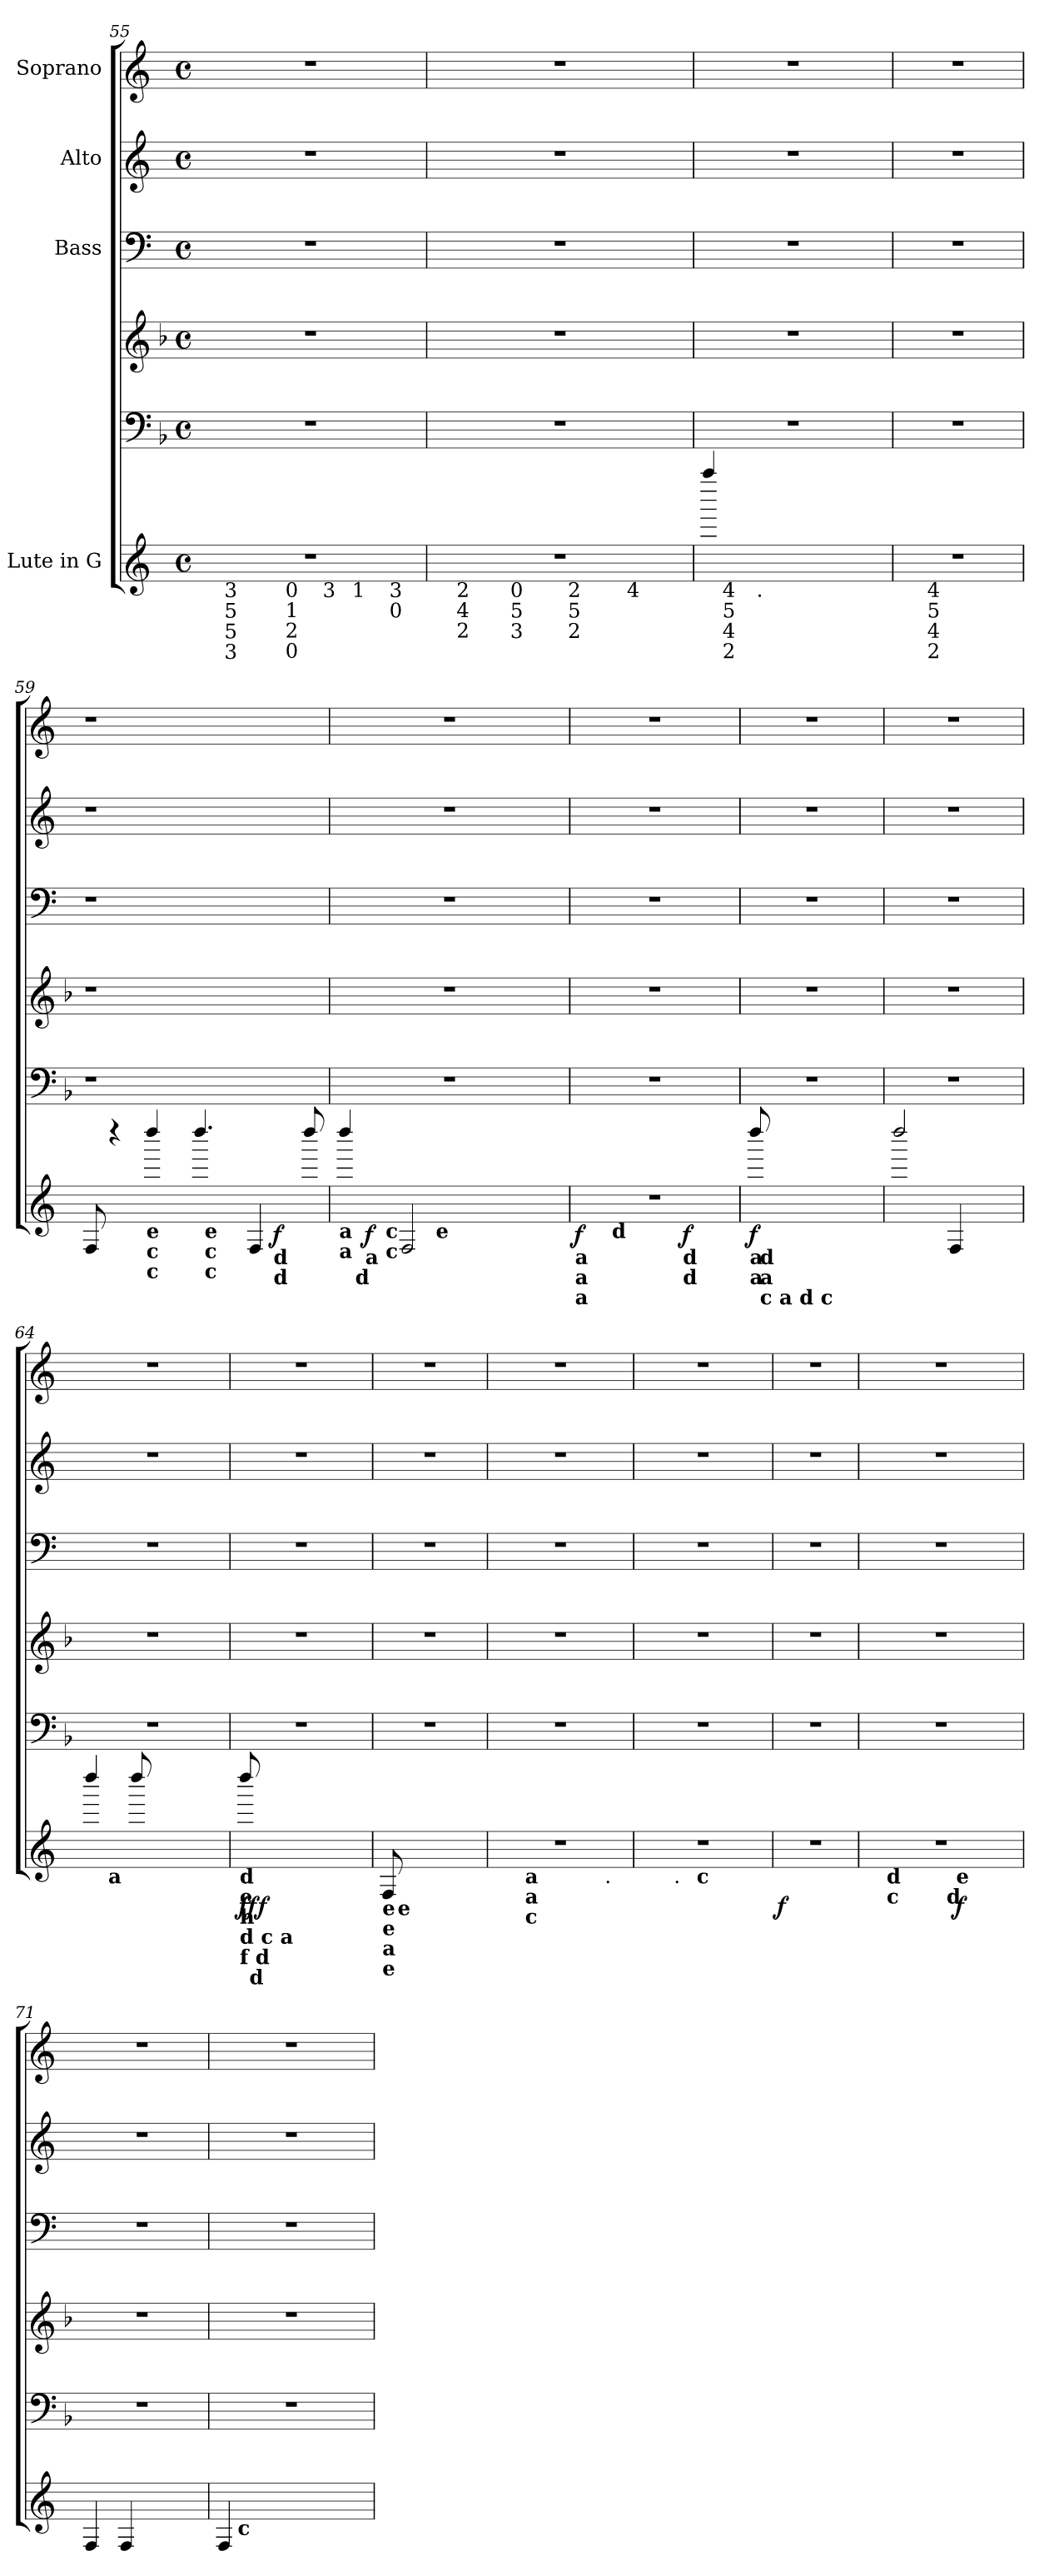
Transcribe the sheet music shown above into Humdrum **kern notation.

**kern	**dynam	**kern	**kern	**kern	**kern	**kern
*part6	*part6	*part5	*part4	*part3	*part2	*part1
*staff6	*staff6	*staff5	*staff4	*staff3	*staff2	*staff1
*I"Lute in G	*	*	*	*I"Bass	*I"Alto	*I"Soprano
*clefG2	*	*clefF4	*clefG2	*clefF4	*clefG2	*clefG2
*ITrd7c12	*	*	*	*	*	*
*k[]	*	*k[b-]	*k[b-]	*k[]	*k[]	*k[]
*C:	*	*F:	*F:	*C:	*C:	*C:
*M4/4	*	*M4/4	*M4/4	*M4/4	*M4/4	*M4/4
*met(c)	*	*met(c)	*met(c)	*met(c)	*met(c)	*met(c)
=55	=55	=55	=55	=55	=55	=55
*^	*	*	*	*	*	*
*	*^	*	*	*	*	*	*
*	*	*^	*	*	*	*	*	*
*	*	*	*^	*	*	*	*	*	*
*	*	*	*	*^	*	*	*	*	*	*
1r	16.ryy	2ryy	2ryy	2.ryy	2..ryy	.	1r	1r	1r	1r	1r
!	!LO:TX:b:t=3	!	!	!	!	!	!	!	!	!	!
!	!LO:TX:b:t=5	!	!	!	!	!	!	!	!	!	!
!	!LO:TX:b:t=5	!	!	!	!	!	!	!	!	!	!
!	!LO:TX:b:t=3	!	!	!	!	!	!	!	!	!	!
.	2ryy	.	.	.	.	.	.	.	.	.	.
!	!	!LO:TX:b:t=0	!	!	!	!	!	!	!	!	!
!	!	!LO:TX:b:t=1	!	!	!	!	!	!	!	!	!
!	!	!LO:TX:b:t=2	!	!	!	!	!	!	!	!	!
!	!	!LO:TX:b:t=0	!	!	!	!	!	!	!	!	!
.	.	2ryy	8ryy	.	.	.	.	.	.	.	.
.	4ryy	.	.	.	.	.	.	.	.	.	.
!	!	!	!LO:TX:b:t=3	!	!	!	!	!	!	!	!
.	.	.	4.ryy	.	.	.	.	.	.	.	.
!	!	!	!	!LO:TX:b:t=1	!	!	!	!	!	!	!
.	.	.	.	4ryy	.	.	.	.	.	.	.
.	8ryy	.	.	.	.	.	.	.	.	.	.
!	!	!	!	!	!LO:TX:b:t=3	!	!	!	!	!	!
!	!	!	!	!	!LO:TX:b:t=0	!	!	!	!	!	!
.	.	.	.	.	8ryy	.	.	.	.	.	.
.	32ryy	.	.	.	.	.	.	.	.	.	.
*	*	*	*	*v	*v	*	*	*	*	*	*
=56	=56	=56	=56	=56	=56	=56	=56	=56	=56	=56
1r	16.ryy	4ryy	2ryy	2ryy	.	1r	1r	1r	1r	1r
!	!LO:TX:b:t=2	!	!	!	!	!	!	!	!	!
!	!LO:TX:b:t=4	!	!	!	!	!	!	!	!	!
!	!LO:TX:b:t=2	!	!	!	!	!	!	!	!	!
.	2ryy	.	.	.	.	.	.	.	.	.
.	.	16ryy	.	.	.	.	.	.	.	.
!	!	!LO:TX:b:t=0	!	!	!	!	!	!	!	!
!	!	!LO:TX:b:t=5	!	!	!	!	!	!	!	!
!	!	!LO:TX:b:t=3	!	!	!	!	!	!	!	!
.	.	2ryy	.	.	.	.	.	.	.	.
.	.	.	16ryy	4ryy	.	.	.	.	.	.
!	!	!	!LO:TX:b:t=2	!	!	!	!	!	!	!
!	!	!	!LO:TX:b:t=5	!	!	!	!	!	!	!
!	!	!	!LO:TX:b:t=2	!	!	!	!	!	!	!
.	.	.	4..ryy	.	.	.	.	.	.	.
.	4ryy	.	.	.	.	.	.	.	.	.
.	.	.	.	32ryy	.	.	.	.	.	.
!	!	!	!	!LO:TX:b:t=4	!	!	!	!	!	!
.	.	.	.	8..ryy	.	.	.	.	.	.
.	.	8.ryy	.	.	.	.	.	.	.	.
.	8ryy	.	.	.	.	.	.	.	.	.
.	32ryy	.	.	.	.	.	.	.	.	.
*	*	*v	*v	*v	*	*	*	*	*	*
=57	=57	=57	=57	=57	=57	=57	=57	=57
4aaa/	16ryy	8..ryy	.	1r	1r	1r	1r	1r
!	!LO:TX:b:t=4	!	!	!	!	!	!	!
!	!LO:TX:b:t=5	!	!	!	!	!	!	!
!	!LO:TX:b:t=4	!	!	!	!	!	!	!
!	!LO:TX:b:t=2	!	!	!	!	!	!	!
.	2...ryy	.	.	.	.	.	.	.
!	!	!LO:TX:b:t=.	!	!	!	!	!	!
.	.	2ryy	.	.	.	.	.	.
2.ryy	.	.	.	.	.	.	.	.
.	.	4ryy	.	.	.	.	.	.
.	.	32ryy	.	.	.	.	.	.
*	*v	*v	*	*	*	*	*	*
=58	=58	=58	=58	=58	=58	=58	=58
1r	8ryy	.	1r	1r	1r	1r	1r
!	!LO:TX:b:t=4	!	!	!	!	!	!
!	!LO:TX:b:t=5	!	!	!	!	!	!
!	!LO:TX:b:t=4	!	!	!	!	!	!
!	!LO:TX:b:t=2	!	!	!	!	!	!
.	2..ryy	.	.	.	.	.	.
!!LO:PB:g=z
=59	=59	=59	=59	=59	=59	=59	=59
*	*^	*	*	*	*	*	*
8FF/	1ryy	2ryy	.	1r	1r	1r	1r	1r
4rdddd	.	.	.	.	.	.	.	.
!LO:TX:b:B:t=e	!	!	!	!	!	!	!	!
!LO:TX:b:B:t=c	!	!	!	!	!	!	!	!
!LO:TX:b:B:t=c	!	!	!	!	!	!	!	!
4ddd/	.	.	.	.	.	.	.	.
.	.	8ryy	.	.	.	.	.	.
4.ddd/	.	32ryy	.	.	.	.	.	.
!	!	!LO:TX:b:B:t=e	!	!	!	!	!	!
!	!	!LO:TX:b:B:t=c	!	!	!	!	!	!
!	!	!LO:TX:b:B:t=c	!	!	!	!	!	!
.	.	2ryy	.	.	.	.	.	.
4FF/	8ryy	.	.	4.ryy	4.ryy	4.ryy	4.ryy	4.ryy
!	!LO:TX:b:B:t=d	!	!	!	!	!	!	!
!	!LO:TX:b:B:t=d	!	!	!	!	!	!	!
!	!	!	!LO:DY:b	!	!	!	!	!
.	4ryy	.	f	.	.	.	.	.
.	.	8..ryy	.	.	.	.	.	.
8ddd/	.	.	.	.	.	.	.	.
=60	=60	=60	=60	=60	=60	=60	=60	=60
!LO:TX:b:B:t=a	!	!	!	!	!	!	!	!
!LO:TX:b:B:t=a	!	!	!	!	!	!	!	!
*	*^	*^	*	*	*	*	*	*
*	*	*	*	*	*	*	*	*	*	*
4ddd/	16.ryy	16ryy	8.ryy	4ryy	.	1r	1r	1r	1r	1r
!	!	!LO:TX:b:B:t=d	!	!	!	!	!	!	!	!
.	.	2...ryy	.	.	.	.	.	.	.	.
!	!LO:TX:b:B:t=a	!	!	!	!	!	!	!	!	!
!	!	!	!	!	!LO:DY:b	!	!	!	!	!
.	2ryy	.	.	.	f	.	.	.	.	.
!	!	!	!LO:TX:b:B:t=c	!	!	!	!	!	!	!
!	!	!	!LO:TX:b:B:t=c	!	!	!	!	!	!	!
.	.	.	2ryy	.	.	.	.	.	.	.
2FF/	.	.	.	8ryy	.	.	.	.	.	.
.	.	.	.	32ryy	.	.	.	.	.	.
!	!	!	!	!LO:TX:b:B:t=e	!	!	!	!	!	!
.	.	.	.	2ryy	.	.	.	.	.	.
.	4ryy	.	.	.	.	.	.	.	.	.
.	.	.	4ryy	.	.	.	.	.	.	.
4ryy	.	.	.	.	.	.	.	.	.	.
.	8ryy	.	.	.	.	.	.	.	.	.
.	.	.	.	16.ryy	.	.	.	.	.	.
.	.	.	16ryy	.	.	.	.	.	.	.
.	32ryy	.	.	.	.	.	.	.	.	.
=61	=61	=61	=61	=61	=61	=61	=61	=61	=61	=61
!LO:TX:b:B:t=a	!	!	!	!	!	!	!	!	!	!
!LO:TX:b:B:t=a	!	!	!	!	!	!	!	!	!	!
!LO:TX:b:B:t=a	!	!	!	!	!	!	!	!	!	!
!	!	!	!	!	!LO:DY:b	!	!	!	!	!
*	*	*v	*v	*v	*	*	*	*	*	*
1r	2ryy	4ryy	f	1r	1r	1r	1r	1r
!	!	!LO:TX:b:B:t=d	!	!	!	!	!	!
.	.	2.ryy	.	.	.	.	.	.
.	8ryy	.	.	.	.	.	.	.
.	32ryy	.	.	.	.	.	.	.
!	!LO:TX:b:B:t=d	!	!	!	!	!	!	!
!	!LO:TX:b:B:t=d	!	!	!	!	!	!	!
!	!	!	!LO:DY:b	!	!	!	!	!
.	4ryy	.	f	.	.	.	.	.
.	16.ryy	.	.	.	.	.	.	.
=62	=62	=62	=62	=62	=62	=62	=62	=62
!LO:TX:b:B:t=a	!	!	!	!	!	!	!	!
!LO:TX:b:B:t=a	!	!	!	!	!	!	!	!
!	!	!	!LO:DY:b	!	!	!	!	!
*	*v	*v	*	*	*	*	*	*
8ddd/	32ryy	f	1r	1r	1r	1r	1r
!	!LO:TX:b:B:t=d	!	!	!	!	!	!
!	!LO:TX:b:B:t=a	!	!	!	!	!	!
!	!LO:TX:b:B:t=c a d c	!	!	!	!	!	!
.	2ryy	.	.	.	.	.	.
2..ryy	.	.	.	.	.	.	.
.	4...ryy	.	.	.	.	.	.
=63	=63	=63	=63	=63	=63	=63	=63
!LO:TX:b:B:t=a	!	!	!	!	!	!	!
!LO:TX:b:B:t=d	!	!	!	!	!	!	!
!LO:TX:b:B:t=a	!	!	!	!	!	!	!
!LO:TX:b:B:t=a	!	!	!	!	!	!	!
!LO:TX:b:B:t=a	!	!	!	!	!	!	!
*v	*v	*	*	*	*	*	*
2ddd/	.	1r	1r	1r	1r	1r
4FF/	.	.	.	.	.	.
4ryy	.	.	.	.	.	.
=64	=64	=64	=64	=64	=64	=64
!LO:TX:b:B:t=a	!	!	!	!	!	!
!LO:TX:b:B:t=c	!	!	!	!	!	!
!LO:TX:b:B:t=d	!	!	!	!	!	!
!LO:TX:b:B:t=c	!	!	!	!	!	!
!LO:TX:b:B:t=a	!	!	!	!	!	!
!LO:TX:b:B:t=e	!	!	!	!	!	!
!LO:TX:b:B:t=d	!	!	!	!	!	!
!LO:TX:b:B:t=f d b	!	!	!	!	!	!
*^	*	*	*	*	*	*
4ddd/	8ryy	.	1r	1r	1r	1r	1r
!	!LO:TX:b:B:t=a	!	!	!	!	!	!
.	2..ryy	.	.	.	.	.	.
8ddd/	.	.	.	.	.	.	.
2ryy	.	.	.	.	.	.	.
8ryy	.	.	.	.	.	.	.
!!LO:LB:g=z
=65	=65	=65	=65	=65	=65	=65	=65
!LO:TX:b:B:t=d	!	!	!	!	!	!	!
!LO:TX:b:B:t=e	!	!	!	!	!	!	!
!LO:TX:b:B:t=h	!	!	!	!	!	!	!
!LO:TX:b:B:t=d c a	!	!	!	!	!	!	!
!LO:TX:b:B:t=f d	!	!	!	!	!	!	!
!	!	!LO:DY:b	!	!	!	!	!
!	!	!LO:DY:n=1:b	!	!	!	!	!
*	*^	*	*	*	*	*	*
8ddd/	16ryy	32ryy	f f	1r	1r	1r	1r	1r
!	!	!LO:TX:b:B:t=d	!	!	!	!	!	!
.	.	2ryy	.	.	.	.	.	.
!	!	!	!LO:DY:n=2:b	!	!	!	!	!
.	2...ryy	.	f	.	.	.	.	.
2..ryy	.	.	.	.	.	.	.	.
.	.	4...ryy	.	.	.	.	.	.
=66	=66	=66	=66	=66	=66	=66	=66	=66
!LO:TX:b:B:t=e	!	!	!	!	!	!	!	!
!LO:TX:b:B:t=e	!	!	!	!	!	!	!	!
!LO:TX:b:B:t=a	!	!	!	!	!	!	!	!
!LO:TX:b:B:t=e	!	!	!	!	!	!	!	!
*	*v	*v	*	*	*	*	*	*
8FF/	16ryy	.	1r	1r	1r	1r	1r
!	!LO:TX:b:B:t=e	!	!	!	!	!	!
.	2...ryy	.	.	.	.	.	.
2..ryy	.	.	.	.	.	.	.
=67	=67	=67	=67	=67	=67	=67	=67
*	*^	*	*	*	*	*	*
1r	8..ryy	2..ryy	.	1r	1r	1r	1r	1r
!	!LO:TX:b:B:t=a	!	!	!	!	!	!	!
!	!LO:TX:b:B:t=a	!	!	!	!	!	!	!
!	!LO:TX:b:B:t=c	!	!	!	!	!	!	!
.	2ryy	.	.	.	.	.	.	.
.	4ryy	.	.	.	.	.	.	.
!	!	!LO:TX:b:t=.	!	!	!	!	!	!
.	.	8ryy	.	.	.	.	.	.
.	32ryy	.	.	.	.	.	.	.
=68	=68	=68	=68	=68	=68	=68	=68	=68
1r	4ryy	4.ryy	.	1r	1r	1r	1r	1r
!	!LO:TX:b:t=.	!	!	!	!	!	!	!
.	2.ryy	.	.	.	.	.	.	.
!	!	!LO:TX:b:B:t=c	!	!	!	!	!	!
.	.	2ryy	.	.	.	.	.	.
.	.	8ryy	.	.	.	.	.	.
=69	=69	=69	=69	=69	=69	=69	=69	=69
!LO:TX:b:B:t=d	!	!	!	!	!	!	!	!
!LO:TX:b:B:t=a	!	!	!	!	!	!	!	!
!	!	!	!LO:DY:b	!	!	!	!	!
*v	*v	*v	*	*	*	*	*	*
1r	f	1r	1r	1r	1r	1r
=70	=70	=70	=70	=70	=70	=70
*^	*	*	*	*	*	*
*	*^	*	*	*	*	*	*
*	*	*^	*	*	*	*	*	*
1r	2ryy	8ryy	2ryy	.	1r	1r	1r	1r	1r
!	!	!LO:TX:b:B:t=d	!	!	!	!	!	!	!
!	!	!LO:TX:b:B:t=c	!	!	!	!	!	!	!
.	.	2..ryy	.	.	.	.	.	.	.
.	16.ryy	.	16ryy	.	.	.	.	.	.
!	!	!	!LO:TX:b:B:t=d	!	!	!	!	!	!
.	.	.	4..ryy	.	.	.	.	.	.
!	!LO:TX:b:B:t=e	!	!	!	!	!	!	!	!
!	!	!	!	!LO:DY:b	!	!	!	!	!
.	4ryy	.	.	f	.	.	.	.	.
.	8ryy	.	.	.	.	.	.	.	.
.	32ryy	.	.	.	.	.	.	.	.
=71	=71	=71	=71	=71	=71	=71	=71	=71	=71
!LO:TX:b:B:t=d	!	!	!	!	!	!	!	!	!
!LO:TX:b:B:t=a	!	!	!	!	!	!	!	!	!
!LO:TX:b:B:t=d	!	!	!	!	!	!	!	!	!
!LO:TX:b:B:t=c	!	!	!	!	!	!	!	!	!
*v	*v	*v	*v	*	*	*	*	*	*
4FF/	.	1r	1r	1r	1r	1r
4FF/	.	.	.	.	.	.
2ryy	.	.	.	.	.	.
=72	=72	=72	=72	=72	=72	=72
!LO:TX:b:B:t=a	!	!	!	!	!	!
!LO:TX:b:B:t=a	!	!	!	!	!	!
*^	*	*	*	*	*	*
4FF/	16.ryy	.	1r	1r	1r	1r	1r
!	!LO:TX:b:B:t=c	!	!	!	!	!	!
.	2ryy	.	.	.	.	.	.
2.ryy	.	.	.	.	.	.	.
.	4ryy	.	.	.	.	.	.
.	8ryy	.	.	.	.	.	.
.	32ryy	.	.	.	.	.	.
*v	*v	*	*	*	*	*	*
=	=	=	=	=	=	=
*-	*-	*-	*-	*-	*-	*-
